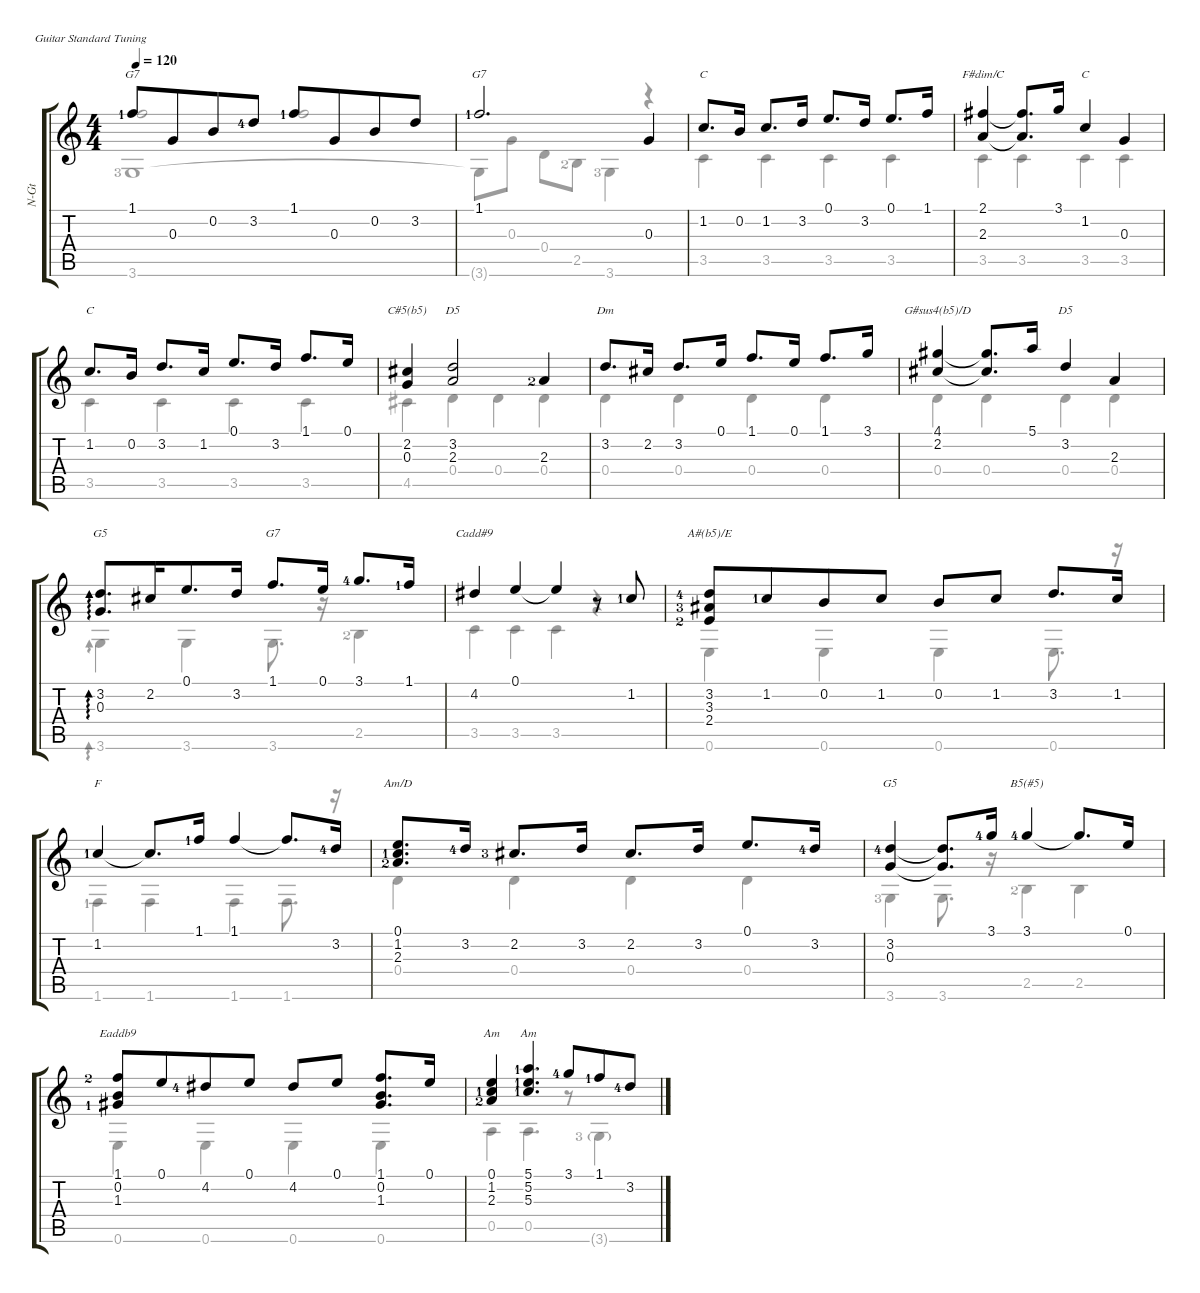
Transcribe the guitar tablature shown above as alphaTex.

\defaultSystemsLayout 4
\hideDynamics
\bracketExtendMode groupsimilarinstruments
\otherSystemsTrackNameOrientation horizontal
\defaultBarNumberDisplay Hide
\track ("Nylon Guitar" "N-Gt") {instrument acousticguitarnylon}
\staff {score tabs}
\tuning (E4 B3 G3 D3 A2 E2)
\chord ("C" 0 1 0 2 3 x) {showdiagram false}
\chord ("C#5(b5)" x 2 0 x 4 x) {showdiagram false}
\chord ("D5" x 3 2 0 x x) {showdiagram false}
\chord ("Dm" 1 3 2 0 x x) {showdiagram false}
\chord ("Cadd#9" 0 4 0 x 3 x) {showdiagram false}
\chord ("F#dim/C" 2 x 2 x 3 x) {showdiagram false}
\chord ("G#sus4(b5)/D" 4 2 x 0 x x) {showdiagram false}
\chord ("G7" 1 x x x 2 3) {showdiagram false}
\chord ("Am" 5 5 5 x 4 x) {firstfret 5 showdiagram false barre (5 5)}
\chord ("Eaddb9" 1 0 1 x x 0) {showdiagram false}
\chord ("Am/D" 0 1 2 0 x x) {showdiagram false}
\chord ("G7" 1 0 0 x x 3) {showdiagram false}
\chord ("G7" 1 0 0 x 2 3) {showdiagram false}
\chord ("G5" x 3 0 x x 3) {showdiagram false}
\chord ("A#(b5)/E" x 3 3 2 x 0) {showdiagram false}
\chord ("F" 1 1 2 3 3 1) {showdiagram false barre (1 1)}
\chord ("B5(#5)" 3 0 0 x 2 x) {showdiagram false}
\chord ("Am" 0 1 2 x 0 x) {showdiagram false}
\voice
\ts (4 4)
\tempo 120
\clef g2
\scale
1.02755
\ks c
1.1{lf 2}.8{ch "G7" dy mf beam Up beam merge} 0.3.8{beam Up beam merge} 0.2.8{beam Up} 3.2{lf 5}.8{beam Up} 1.1{lf 2}.8{beam Up} 0.3.8{beam Up beam merge} 0.2.8{beam Up} 3.2.8{beam Up} |
\scale
0.972454 1.1{lf 2}.2{d ch "G7" beam Up} 0.3.4{beam Up} |
\scale
1.1057 1.2.8{d ch "C" beam Up} 0.2.16{beam Up} 1.2.8{d beam Up} 3.2.16{beam Up} 0.1.8{d beam Up} 3.2.16{beam Up} 0.1.8{d beam Up} 1.1.16{beam Up} |
\scale
0.843303 (2.1{acc #} 2.3).4{ch "F#dim/C" beam Up} (2.1{t acc #} 2.3{t}).8{d beam Up} 3.1.16{beam Up} 1.2.4{ch "C" beam Up} 0.3.4{beam Up} |
\scale
1.26829 1.2.8{d ch "C" beam Up} 0.2.16{beam Up} 3.2.8{d beam Up} 1.2.16{beam Up} 0.1.8{d beam Up} 3.2.16{beam Up} 1.1.8{d beam Up} 0.1.16{beam Up} |
\scale
0.782705 (2.2{acc #} 0.3).4{ch "C#5(b5)" beam Up} (3.2 2.3).2{ch "D5" beam Up} 2.3{lf 3}.4{beam Up} |
\scale
1.07512 3.2.8{d ch "Dm" beam Up} 2.2{acc #}.16{beam Up} 3.2.8{d beam Up} 0.1.16{beam Up} 1.1.8{d beam Up} 0.1.16{beam Up} 1.1.8{d beam Up} 3.1.16{beam Up} |
\scale
0.862912 (2.2{acc #} 4.1{acc #}).4{ch "G#sus4(b5)/D" beam Up} (2.2{t acc #} 4.1{t acc #}).8{d beam Up} 5.1.16{beam Up} 3.2.4{ch "D5" beam Up} 2.3.4{beam Up} |
\scale
1.27011 (0.3 3.2).8{d ad 0 ch "G5" beam Up} 2.2{acc #}.16{beam Up beam merge} 0.1.8{d beam Up} 3.2.16{beam Up} 1.1.8{d ch "G7" beam Up} 0.1.16{beam Up beam split} 3.1{lf 5}.8{d beam Up} 1.1{lf 2}.16{beam Up} |
\scale
0.791854 4.2{acc #}.4{ch "Cadd#9" beam Up} 0.1.4{beam Up} 0.1{t}.4{beam Up} r.8{beam Up} 1.2{lf 2}.8{beam Up} |
\scale
1.08284 (3.2{lf 5} 3.3{lf 4 acc #} 2.4{lf 3}).8{ch "A#(b5)/E" beam Up} 1.2{lf 2}.8{beam Up beam merge} 0.2.8{beam Up} 1.2.8{beam Up} 0.2.8{beam Up} 1.2.8{beam Up beam split} 3.2.8{d beam Up} 1.2.16{beam Up} |
\scale
0.843936 1.2{lf 2}.4{ch "F" beam Up} 1.2{t}.8{d beam Up} 1.1{lf 2}.16{beam Up} 1.1.4{beam Up} 1.1{t}.8{d beam Up} 3.2{lf 5}.16{beam Up} |
\scale
1.25628 (0.1 1.2{lf 2} 2.3{lf 3}).8{d ch "Am/D" beam Up} 3.2{lf 5}.16{beam Up beam split} 2.2{lf 4 acc #}.8{d beam Up} 3.2.16{beam Up} 2.2{acc #}.8{d beam Up} 3.2.16{beam Up beam split} 0.1.8{d beam Up} 3.2{lf 5}.16{beam Up} |
\scale
0.816938 (3.2{lf 5} 0.3).4{ch "G5" beam Up} (3.2{t} 0.3{t}).8{d beam Up} 3.1{lf 5}.16{beam Up} 3.1{lf 5}.4{ch "B5(#5)" beam Up} 3.1{t}.8{d beam Up} 0.1.16{beam Up} |
\scale
1.04291 (1.1{lf 3} 1.3{lf 2 acc #} 0.2).8{ch "Eaddb9" beam Up} 0.1.8{beam Up beam merge} 4.2{lf 5 acc #}.8{beam Up} 0.1.8{beam Up} 4.2{acc #}.8{beam Up} 0.1.8{beam Up beam split} (1.1 1.3{acc #} 0.2).8{d beam Up} 0.1.16{beam Up} |
\scale
0.933897 (1.2{lf 2} 0.1 2.3{lf 3}).4{ch "Am" beam Up} (5.1{lf 2} 5.2{lf 2} 5.3{lf 2}).4{d ch "Am" beam Up} 3.1{lf 5}.8{beam Up beam merge} 1.1{lf 2}.8{beam Up} 3.2{lf 5}.8{beam Up}
\voice
\clef g2
\ottava regular
\simile none
\scale
1.02755
\ks c
3.6{lf 4}.1{dy mf beam Down} |
\scale
0.972454 3.6{t}.8{beam Down} 0.3.8{beam Down} 0.4.8{beam Down} 2.5{lf 3}.8{beam Down} 3.6{lf 4}.4{beam Down} r.4{beam Down} |
\scale
1.1057 3.5.4{beam Down} 3.5.4{beam Down} 3.5.4{beam Down} 3.5.4{beam Down} |
\scale
0.843303 3.5.4{beam Down} 3.5.4{beam Down} 3.5.4{beam Down} 3.5.4{beam Down} |
\scale
1.26829 3.5.4{beam Down} 3.5.4{beam Down} 3.5.4{beam Down} 3.5.4{beam Down} |
\scale
0.782705 4.5{acc #}.4{beam Down} 0.4.4{beam Down} 0.4.4{beam Down} 0.4.4{beam Down} |
\scale
1.07512 0.4.4{beam Down} 0.4.4{beam Down} 0.4.4{beam Down} 0.4.4{beam Down} |
\scale
0.862912 0.4.4{beam Down} 0.4.4{beam Down} 0.4.4{beam Down} 0.4.4{beam Down} |
\scale
1.27011 3.6.4{ad 0 beam Down} 3.6.4{beam Down} 3.6.8{d beam Down} r.16{beam Down} 2.5{lf 3}.4{beam Down} |
\scale
0.791854 3.5.4{beam Down} 3.5.4{beam Down} 3.5.4{beam Down} r.4{beam Down} |
\scale
1.08284 0.6.4{beam Down} 0.6.4{beam Down} 0.6.4{beam Down} 0.6.8{d beam Down} r.16{beam Down} |
\scale
0.843936 1.6{lf 2}.4{beam Down} 1.6.4{beam Down} 1.6.4{beam Down} 1.6.8{d beam Down} r.16{beam Down} |
\scale
1.25628 0.4.4{beam Down} 0.4.4{beam Down} 0.4.4{beam Down} 0.4.4{beam Down} |
\scale
0.816938 3.6{lf 4}.4{beam Down} 3.6.8{d beam Down} r.16{beam Down} 2.5{lf 3}.4{beam Down} 2.5.4{beam Down} |
\scale
1.04291 0.6.4{beam Down} 0.6.4{beam Down} 0.6.4{beam Down} 0.6.4{beam Down} |
\scale
0.933897 0.5.4{beam Down} 0.5.4{d beam Down} r.8{beam Down} 3.6{g lf 4}.4{beam Down}
\voice
\clef g2
\ottava regular
\simile none
\scale
1.02755
\ks c
1.1.2{dy mf beam Up} 1.1.2{beam Up} |
\scale
0.972454 |
\scale
1.1057 |
\scale
0.843303 |
\scale
1.26829 |
\scale
0.782705 |
\scale
1.07512 |
\scale
0.862912 |
\scale
1.27011 |
\scale
0.791854 |
\scale
1.08284 |
\scale
0.843936 |
\scale
1.25628 |
\scale
0.816938 |
\scale
1.04291 |
\scale
0.933897
